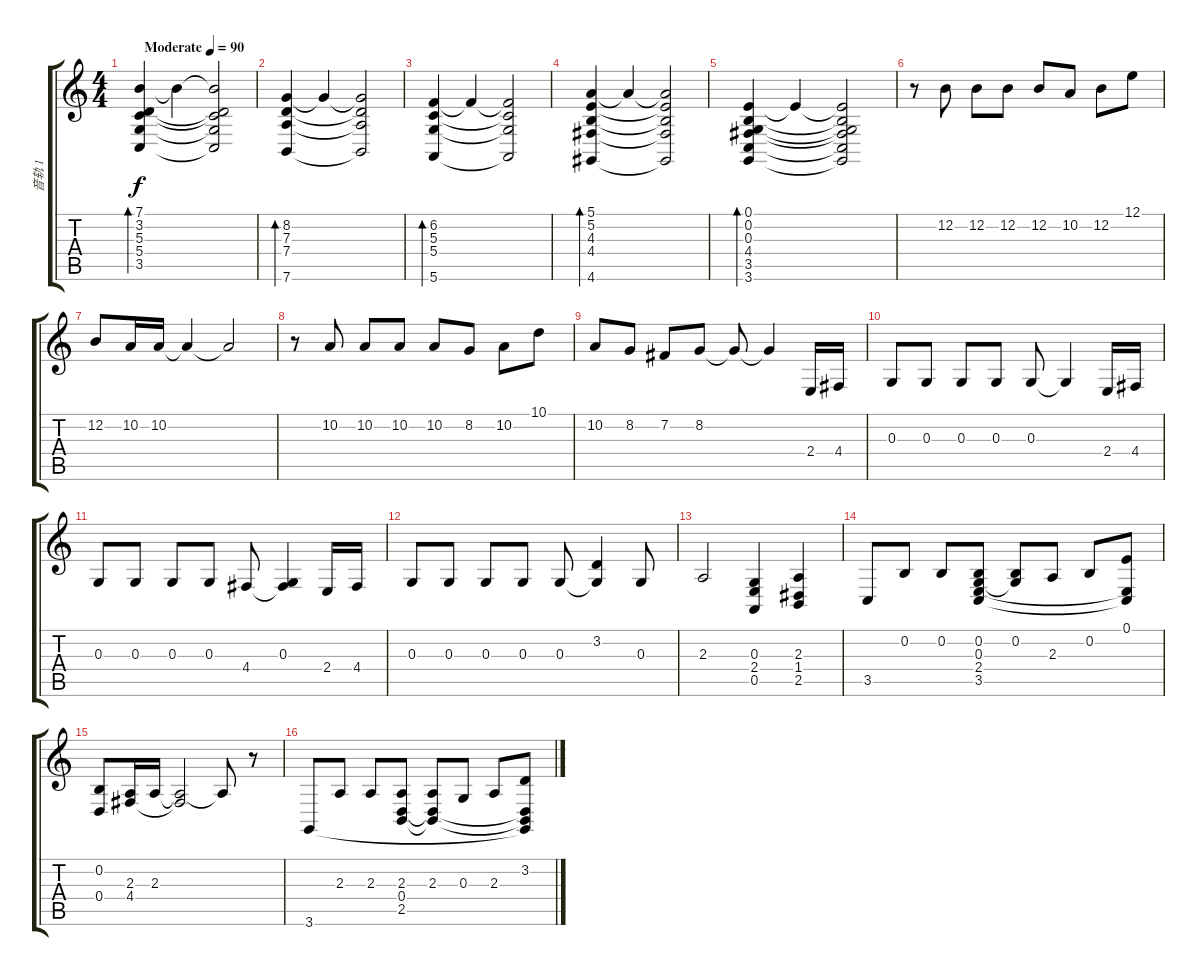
\track ("音轨 1" "音轨 1") {instrument brightacousticpiano}
\staff {score tabs}
\tuning (E4 B3 G3 D3 A2 E2) {hide}
\ts (4 4)
\tempo (90 "Moderate")
\clef g2
\ks c
(7.1 3.2 5.3 5.4 3.5).4{bd 480 dy f instrument brightacousticpiano} 7.1{t}.4 (7.1{t} 3.2{t} 5.3{t} 5.4{t} 3.5{t}).2 |
(8.2 7.3 7.4 7.6).4{bd 480} 8.2{t}.4 (8.2{t} 7.3{t} 7.4{t} 7.6{t}).2 |
(6.2 5.3 5.4 5.6).4{bd 480} 6.2{t}.4 (6.2{t} 5.3{t} 5.4{t} 5.6{t}).2 |
(5.1 5.2 4.3 4.4 4.6).4{bd 480} 5.1{t}.4 (5.1{t} 5.2{t} 4.3{t} 4.4{t} 4.6{t}).2 |
(0.1 0.2 0.3 4.4 3.5 3.6).4{bd 480} 0.1{t}.4 (0.1{t} 0.2{t} 0.3{t} 4.4{t} 3.5{t} 3.6{t}).2 |
r.8 12.2.8 12.2.8 12.2.8 12.2.8 10.2.8 12.2.8 12.1.8 |
12.2.8 10.2.16 10.2.16 10.2{t}.4 10.2{t}.2 |
r.8 10.2.8 10.2.8 10.2.8 10.2.8 8.2.8 10.2.8 10.1.8 |
10.2.8 8.2.8 7.2.8 8.2.8 8.2{t}.8 8.2{t}.4 2.4.16 4.4.16 |
0.3.8 0.3.8 0.3.8 0.3.8 0.3.8 0.3{t}.4 2.4.16 4.4.16 |
0.3.8 0.3.8 0.3.8 0.3.8 4.4.8 (0.3 4.4{t}).4 2.4.16 4.4.16 |
0.3.8 0.3.8 0.3.8 0.3.8 0.3.8 (3.2 0.3{t}).4 0.3.8 |
2.3.2 (0.3 2.4 0.5).4 (2.3 1.4 2.5).4 |
3.5.8 0.2.8 0.2.8 (0.2 0.3 2.4 3.5).8 (0.2 0.3{t}).8 2.3.8 0.2.8 (0.1 2.4{t} 3.5{t}).8 |
(0.2 0.4).8 (2.3 4.4).16 2.3.16 (2.3{t} 4.4{t}).2 2.3{t}.8 r.8 |
3.6.8 2.3.8 2.3.8 (2.3 0.4 2.5).8 (2.3 0.4{t} 2.5{t}).8 0.3.8 2.3.8 (3.2 0.4{t} 2.5{t} 3.6{t}).8
